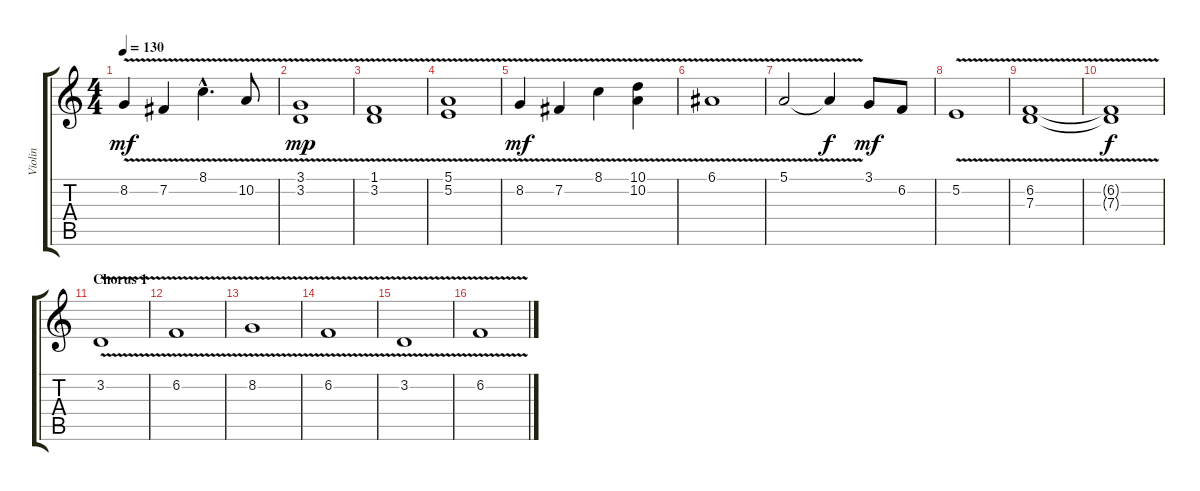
\track ("Violin" "Violin") {instrument violin}
\staff {score tabs}
\tuning (E4 B3 G3 D3 A2 E2) {hide}
\ts (4 4)
\tempo 130
\clef g2
\ks c
8.2{v}.4{dy mf} 7.2{v}.4 8.1{v hac}.4{d} 10.2{v}.8 |
(3.1{v} 3.2{v}).1{dy mp} |
(1.1{v} 3.2{v}).1 |
(5.1{v} 5.2{v}).1 |
8.2{v}.4{dy mf} 7.2{v}.4 8.1{v}.4 (10.1{v} 10.2{v}).4 |
6.1{v}.1 |
5.1{v}.2 5.1{t}.4{dy f} 3.1.8{dy mf} 6.2.8 |
5.2{v}.1 |
(6.2{v} 7.3{v}).1 |
(6.2{t} 7.3{t}).1{dy f} |
\section ("" "Chorus 1")
3.2{v}.1{volume 9} |
6.2{v}.1 |
8.2{v}.1 |
6.2{v}.1 |
3.2{v}.1 |
6.2{v}.1
